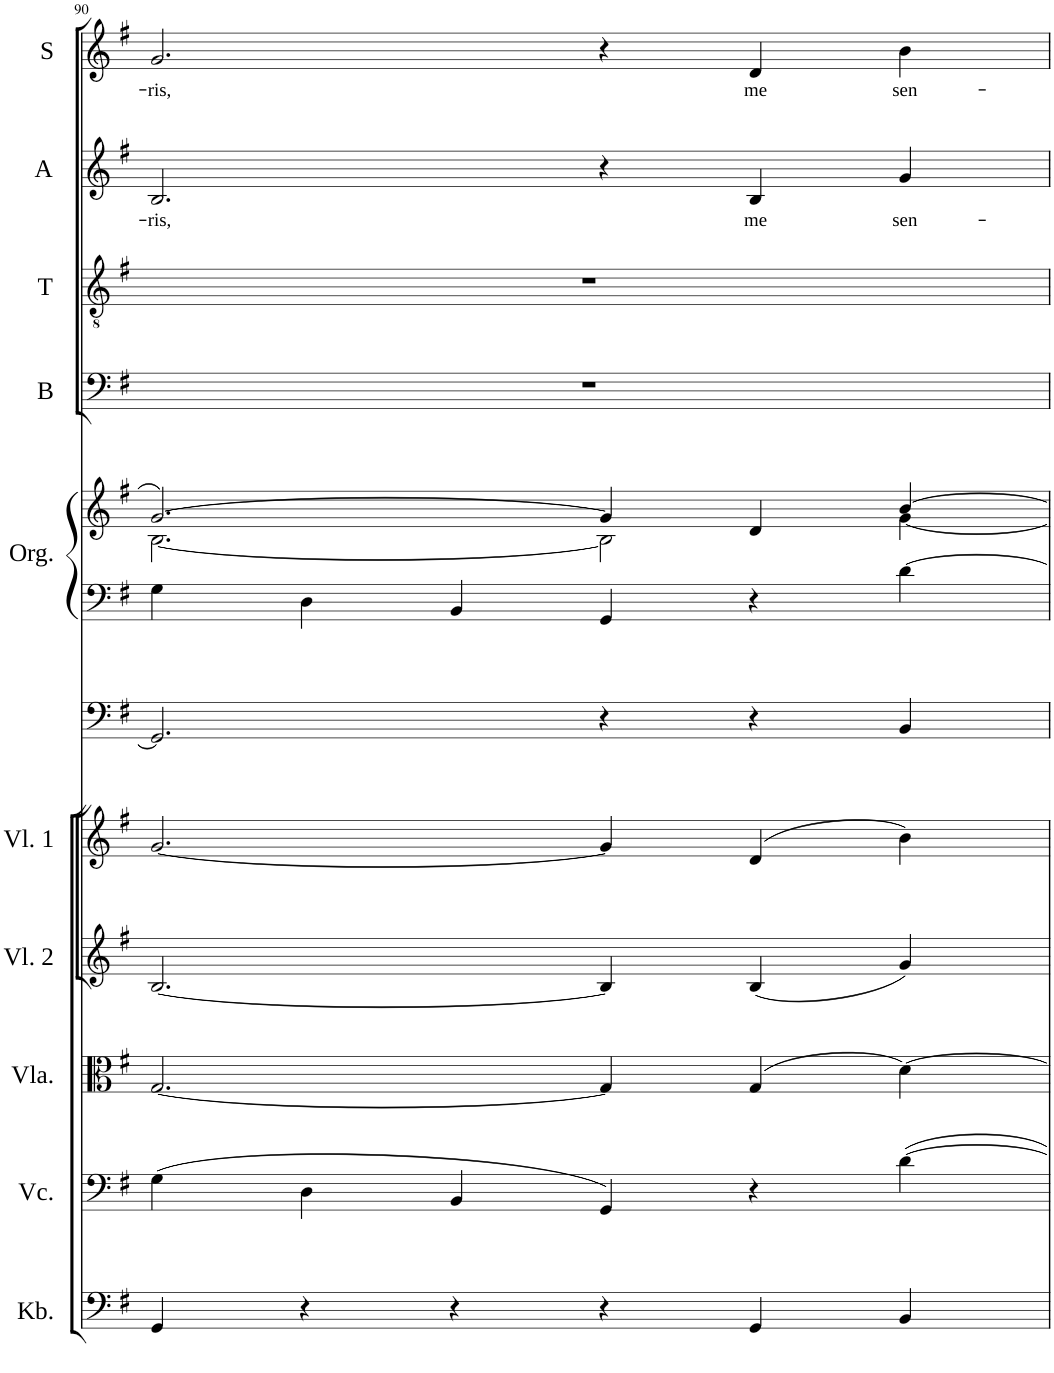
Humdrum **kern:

**kern	**kern	**kern	**kern	**kern	**kern	**kern	**kern	**kern	**kern	**kern	**text	**kern	**text
*part11	*part10	*part9	*part8	*part7	*part6	*part5	*part5	*part4	*part3	*part2	*part2	*part1	*part1
*staff12	*staff11	*staff10	*staff9	*staff8	*staff7	*staff6	*staff5	*staff4	*staff3	*staff2	*staff2	*staff1	*staff1
*I"Kontrabass	*I"Cello	*I"Viola	*I"Violine 2	*I"Violine 1	*	*I"Orgel	*	*I"Bass	*I"Tenor	*I"Alt	*	*I"Sopran	*
*I'Kb.	*	*I'Vla.	*I'Vl. 2	*I'Vl. 1	*	*I'Org.	*	*I'B	*I'T	*I'A	*	*I'S	*
!!LO:PB:g=z
*clefF4	*clefF4	*clefC3	*clefG2	*clefG2	*clefF4	*clefF4	*clefG2	*clefF4	*clefGv2	*clefG2	*	*clefG2	*
*Trd7c12	*	*	*	*	*	*	*	*	*	*	*	*	*
*k[f#]	*k[f#]	*k[f#]	*k[f#]	*k[f#]	*k[f#]	*k[f#]	*k[f#]	*k[f#]	*k[f#]	*k[f#]	*	*k[f#]	*
*M6/4	*M6/4	*M6/4	*M6/4	*M6/4	*M6/4	*M6/4	*M6/4	*M6/4	*M6/4	*M6/4	*	*M6/4	*
=90	=90	=90	=90	=90	=90	=90	=90	=90	=90	=90	=90	=90	=90
*	*	*	*	*	*	*	*^	*	*	*	*	*	*
!	!	!	!	!	!	!	!	!	!	!	!	!LO:LY:b	!	!LO:LY:b
4GG/	(4G\	[2.G/	[2.B/	[2.g/	2.GG/]	4G\	[2.g/	[2.B\	1.r	1.r	2.B/	-ris,	2.g/	-ris,
4r	4D\	.	.	.	.	4D\	.	.	.	.	.	.	.	.
4r	4BB/	.	.	.	.	4BB/	.	.	.	.	.	.	.	.
4r	4GG/)	4G/]	4B/]	4g/]	4r	4GG/	4g/]	2B\]	.	.	4r	.	4r	.
!	!	!	!	!	!	!	!	!	!	!	!	!LO:LY:b	!	!LO:LY:b
4GG/	4r	(4G/	(4B/	(4d/	4r	4r	4d/	.	.	.	4B/	me	4d/	me
!	!	!	!	!	!	!	!	!	!	!	!	!LO:LY:b	!	!LO:LY:b
4BB/	[4d\	[4d\)	4g/)	4b\)	4BB/	[4d\	[4b/	[4g\	.	.	4g/	sen-	4b\	sen-
*	*	*	*	*	*	*	*v	*v	*	*	*	*	*	*
=	=	=	=	=	=	=	=	=	=	=	=	=	=
*-	*-	*-	*-	*-	*-	*-	*-	*-	*-	*-	*-	*-	*-
